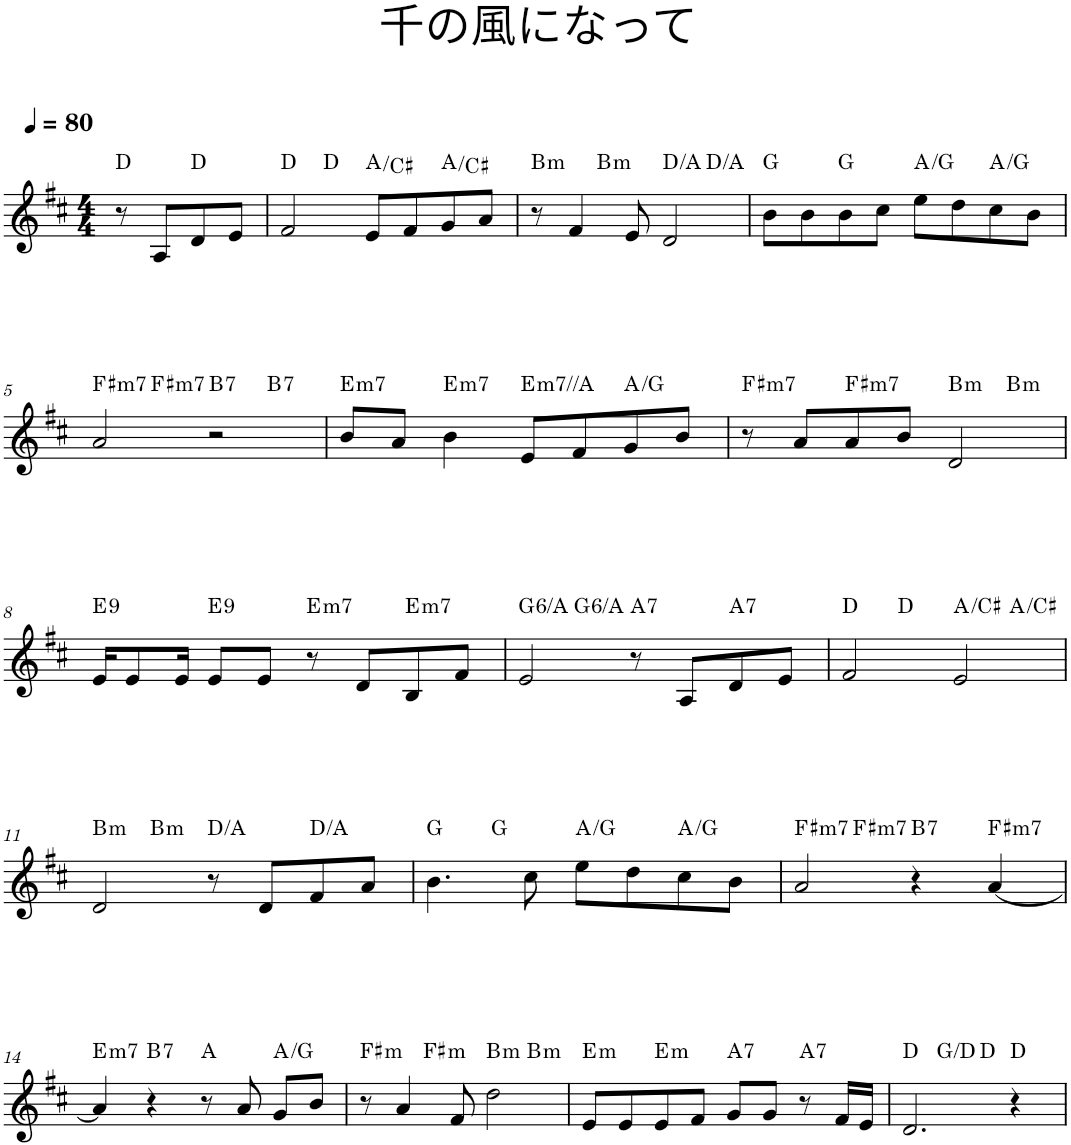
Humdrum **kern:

**kern	**harte
*part1	*part1
*staff1	*
*I"Piano	*
*I'Pno.	*
*clefG2	*
*k[f#c#]	*
*M4/4	*
*MM80	*
=1	=1
8r	D:maj
8A/L	.
8d/	D:maj
8e/J	.
=2	=2
*^	*
2f#/	4ryy	D:maj
.	2.ryy	D:maj
8e/L	.	A:maj/3
8f#/	.	.
8g/	.	A:maj/3
8a/J	.	.
=3	=3	=3
!	!	!LO:H:kt=m
*	*^	*
8r	4ryy	2.ryy	B:min
4f#/	.	.	.
!	!	!	!LO:H:kt=m
.	2.ryy	.	B:min
8e/	.	.	.
2d/	.	.	D:maj
.	.	4ryy	D:maj
*v	*v	*v	*
=4	=4
8b\L	G:maj
8b\	.
8b\	G:maj
8cc#\J	.
8ee\L	A:maj
8dd\	.
8cc#\	A:maj
8b\J	.
!!LO:LB:g=z
=5	=5
!	!LO:H:kt=♯m
*^	*
*	*^	*
2a/	4ryy	2.ryy	.
!	!	!	!LO:H:kt=♯m
.	2.ryy	.	.
!	!	!	!LO:H:kt=7
2r	.	.	B:7
!	!	!	!LO:H:kt=7
.	.	4ryy	B:7
=6	=6	=6	=6
!	!	!	!LO:H:kt=m7
*v	*v	*v	*
8b/L	E:min7
8a/J	.
!	!LO:H:kt=m7
4b\	E:min7
!	!LO:H:kt=m7//
8e/L	E:min
8f#/	.
8g/	A:maj
8b/J	.
=7	=7
!	!LO:H:kt=♯m
*^	*
8r	2.ryy	.
8a/L	.	.
!	!	!LO:H:kt=♯m
8a/	.	.
8b/J	.	.
!	!	!LO:H:kt=m
2d/	.	B:min
!	!	!LO:H:kt=m
.	4ryy	B:min
!!LO:LB:g=z	!!
=8	=8	=8
!	!	!LO:H:kt=9
*v	*v	*
16e/KL	E:9
8e/	.
16e/Jk	.
!	!LO:H:kt=9
8e/L	E:9
8e/J	.
!	!LO:H:kt=m7
8r	E:min7
8d/L	.
!	!LO:H:kt=m7
8B/	E:min7
8f#/J	.
=9	=9
!	!LO:H:kt=6/
*^	*
2e/	4ryy	G:maj
!	!	!LO:H:kt=6/
.	2.ryy	G:maj
!	!	!LO:H:kt=7
8r	.	A:7
8A/L	.	.
!	!	!LO:H:kt=7
8d/	.	A:7
8e/J	.	.
=10	=10	=10
*	*^	*
2f#/	4ryy	2.ryy	D:maj
.	2.ryy	.	D:maj
2e/	.	.	A:maj
.	.	4ryy	A:maj
!!LO:LB:g=z	!!	!!
=11	=11	=11	=11
!	!	!	!LO:H:kt=m
*	*v	*v	*
2d/	4ryy	B:min
!	!	!LO:H:kt=m
.	2.ryy	B:min
8r	.	D:maj
8d/L	.	.
8f#/	.	D:maj
8a/J	.	.
=12	=12	=12
4.b\	4ryy	G:maj
.	2.ryy	G:maj
8cc#\	.	.
8ee\L	.	A:maj
8dd\	.	.
8cc#\	.	A:maj
8b\J	.	.
=13	=13	=13
!	!	!LO:H:kt=♯m
2a/	4ryy	.
!	!	!LO:H:kt=♯m
.	2.ryy	.
!	!	!LO:H:kt=7
4r	.	B:7
!	!	!LO:H:kt=♯m
[4a/	.	.
!!LO:LB:g=z	!!
=14	=14	=14
!	!	!LO:H:kt=m7
*v	*v	*
4a/]	E:min7
!	!LO:H:kt=7
4r	B:7
8r	A:maj
8a/	.
8g/L	A:maj
8b/J	.
=15	=15
!	!LO:H:kt=m
*^	*
*	*^	*
8r	4ryy	2.ryy	F#:min
4a/	.	.	.
!	!	!	!LO:H:kt=m
.	2.ryy	.	F#:min
8f#/	.	.	.
!	!	!	!LO:H:kt=m
2dd\	.	.	B:min
!	!	!	!LO:H:kt=m
.	.	4ryy	B:min
=16	=16	=16	=16
!	!	!	!LO:H:kt=m
*v	*v	*v	*
8e/L	E:min
8e/	.
!	!LO:H:kt=m
8e/	E:min
8f#/J	.
!	!LO:H:kt=7
8g/L	A:7
8g/J	.
!	!LO:H:kt=7
8r	A:7
16f#/LL	.
16e/JJ	.
=17	=17
*^	*
*	*^	*
2.d/	4ryy	2ryy	D:maj
.	2.ryy	.	G:maj
.	.	2ryy	D:maj
4r	.	.	D:maj
*v	*v	*v	*
=	=
*-	*-
